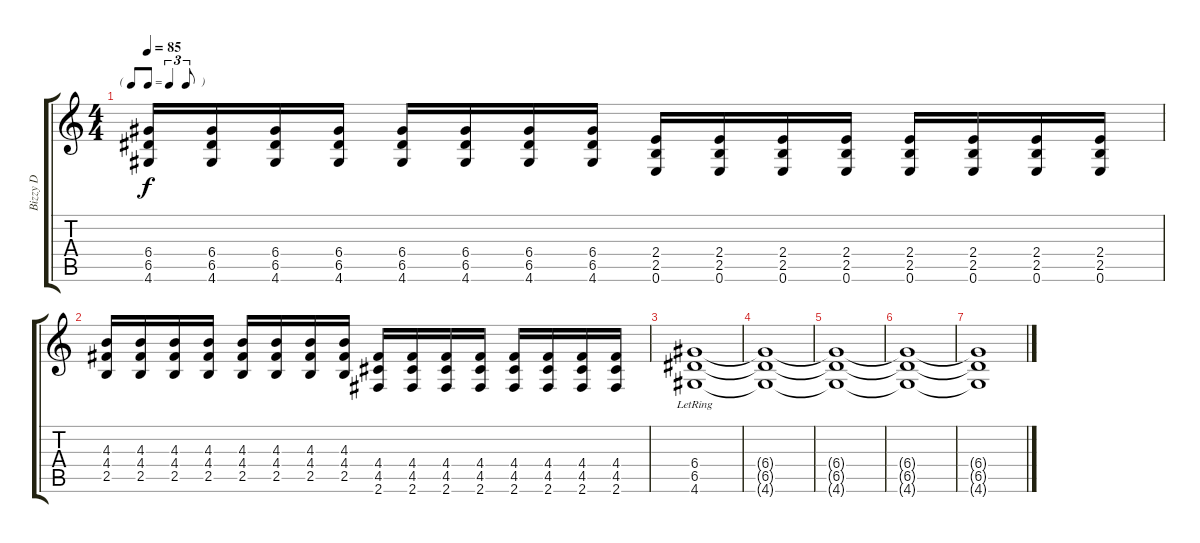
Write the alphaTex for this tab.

\track ("Bizzy D" "Bizzy D") {instrument distortionguitar}
\staff {score tabs}
\tuning (E4 B3 G3 D3 A2 E2) {hide}
\ts (4 4)
\tf triplet8th
\tempo 85
\clef g2
\ks c
(6.4 6.5 4.6).16{dy f} (6.4 6.5 4.6).16 (6.4 6.5 4.6).16 (6.4 6.5 4.6).16 (6.4 6.5 4.6).16 (6.4 6.5 4.6).16 (6.4 6.5 4.6).16 (6.4 6.5 4.6).16 (2.4 2.5 0.6).16 (2.4 2.5 0.6).16 (2.4 2.5 0.6).16 (2.4 2.5 0.6).16 (2.4 2.5 0.6).16 (2.4 2.5 0.6).16 (2.4 2.5 0.6).16 (2.4 2.5 0.6).16 |
(4.3 4.4 2.5).16 (4.3 4.4 2.5).16 (4.3 4.4 2.5).16 (4.3 4.4 2.5).16 (4.3 4.4 2.5).16 (4.3 4.4 2.5).16 (4.3 4.4 2.5).16 (4.3 4.4 2.5).16 (4.4 4.5 2.6).16 (4.4 4.5 2.6).16 (4.4 4.5 2.6).16 (4.4 4.5 2.6).16 (4.4 4.5 2.6).16 (4.4 4.5 2.6).16 (4.4 4.5 2.6).16 (4.4 4.5 2.6).16 |
(6.4{lr} 6.5 4.6).1 |
(6.4{t} 6.5{t} 4.6{t}).1 |
(6.4{t} 6.5{t} 4.6{t}).1 |
(6.4{t} 6.5{t} 4.6{t}).1 |
(6.4{t} 6.5{t} 4.6{t}).1
